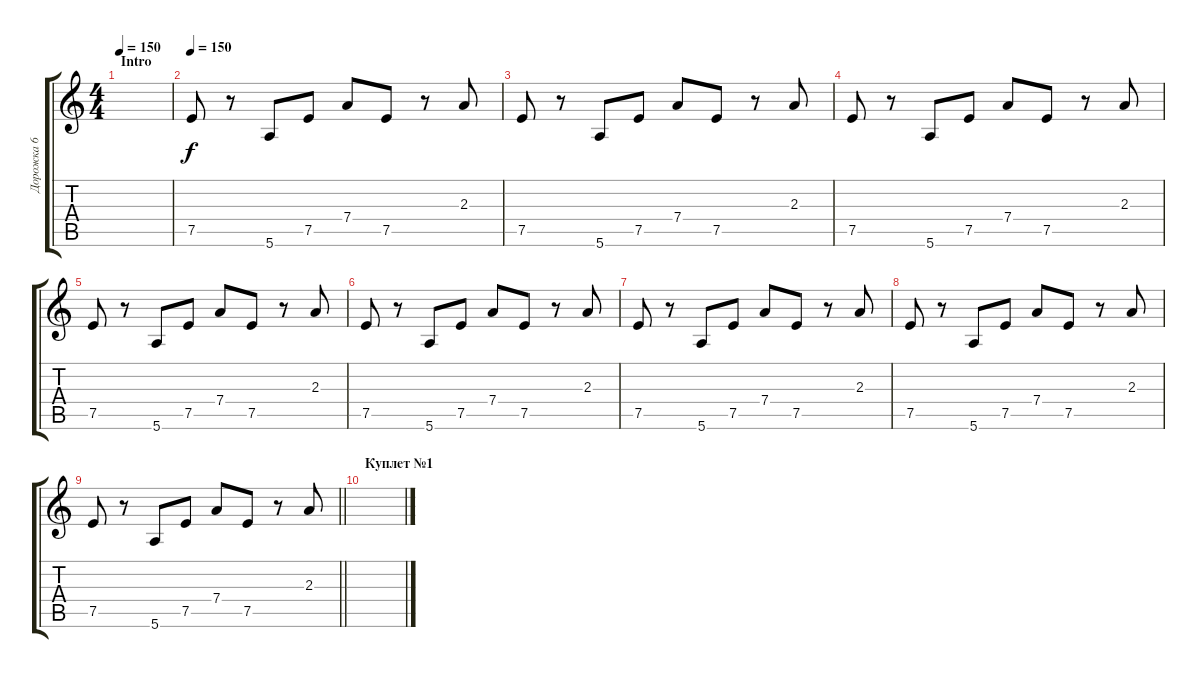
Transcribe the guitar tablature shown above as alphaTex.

\track ("Дорожка 6" "Дорожка 6") {instrument acousticguitarsteel}
\staff {score tabs}
\tuning (E4 B3 G3 D3 A2 E2) {hide}
\ts (4 4)
\section ("" "Intro")
\tempo 150
\tempo 110
\tempo 150
\clef g2
\ks c
|
\tempo 150
7.5.8 r.8 5.6.8 7.5.8 7.4.8 7.5.8 r.8 2.3.8 |
7.5.8 r.8 5.6.8 7.5.8 7.4.8 7.5.8 r.8 2.3.8 |
7.5.8 r.8 5.6.8 7.5.8 7.4.8 7.5.8 r.8 2.3.8 |
7.5.8 r.8 5.6.8 7.5.8 7.4.8 7.5.8 r.8 2.3.8 |
7.5.8 r.8 5.6.8 7.5.8 7.4.8 7.5.8 r.8 2.3.8 |
7.5.8 r.8 5.6.8 7.5.8 7.4.8 7.5.8 r.8 2.3.8 |
7.5.8 r.8 5.6.8 7.5.8 7.4.8 7.5.8 r.8 2.3.8 |
\barLineRight lightlight
7.5.8 r.8 5.6.8 7.5.8 7.4.8 7.5.8 r.8 2.3.8 |
\section ("" "Куплет №1")
